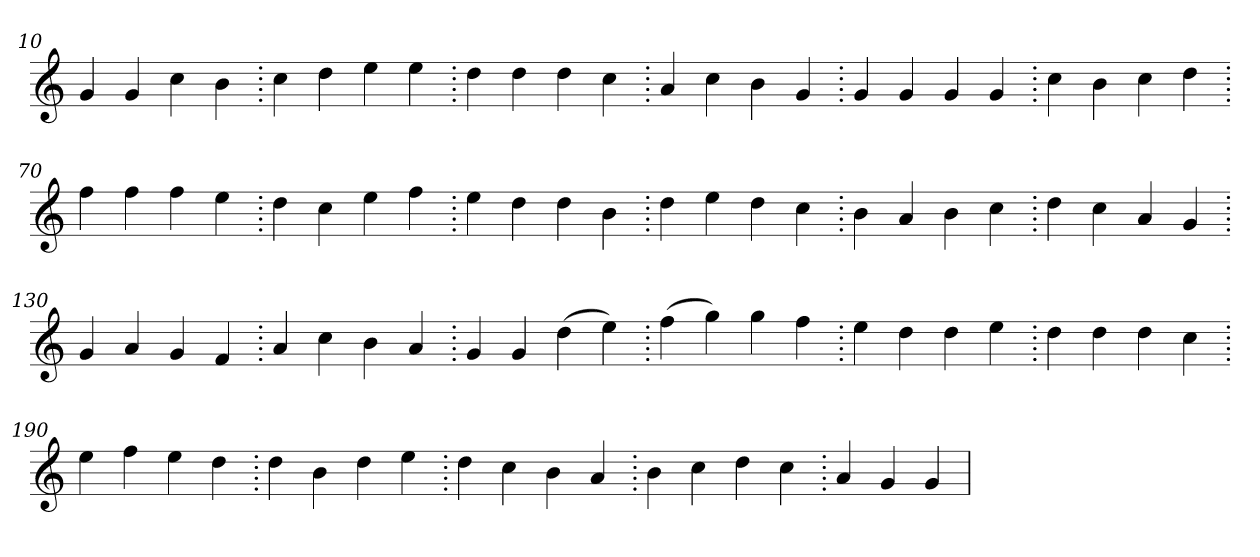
**kern
*part1
*staff1
*clefG2
=10.
4g
4g
4cc
4b
=20.
4cc
4dd
4ee
4ee
=30.
4dd
4dd
4dd
4cc
=40.
4a
4cc
4b
4g
=50.
4g
4g
4g
4g
=60.
4cc
4b
4cc
4dd
=70.
4ff
4ff
4ff
4ee
=80.
4dd
4cc
4ee
4ff
=90.
4ee
4dd
4dd
4b
=100.
4dd
4ee
4dd
4cc
=110.
4b
4a
4b
4cc
=120.
4dd
4cc
4a
4g
=130.
4g
4a
4g
4f
=140.
4a
4cc
4b
4a
=150.
4g
4g
(>4dd
4ee)
=160.
(>4ff
4gg)
4gg
4ff
=170.
4ee
4dd
4dd
4ee
=180.
4dd
4dd
4dd
4cc
=190.
4ee
4ff
4ee
4dd
=200.
4dd
4b
4dd
4ee
=210.
4dd
4cc
4b
4a
=220.
4b
4cc
4dd
4cc
=230.
4a
4g
4g
=
*-
